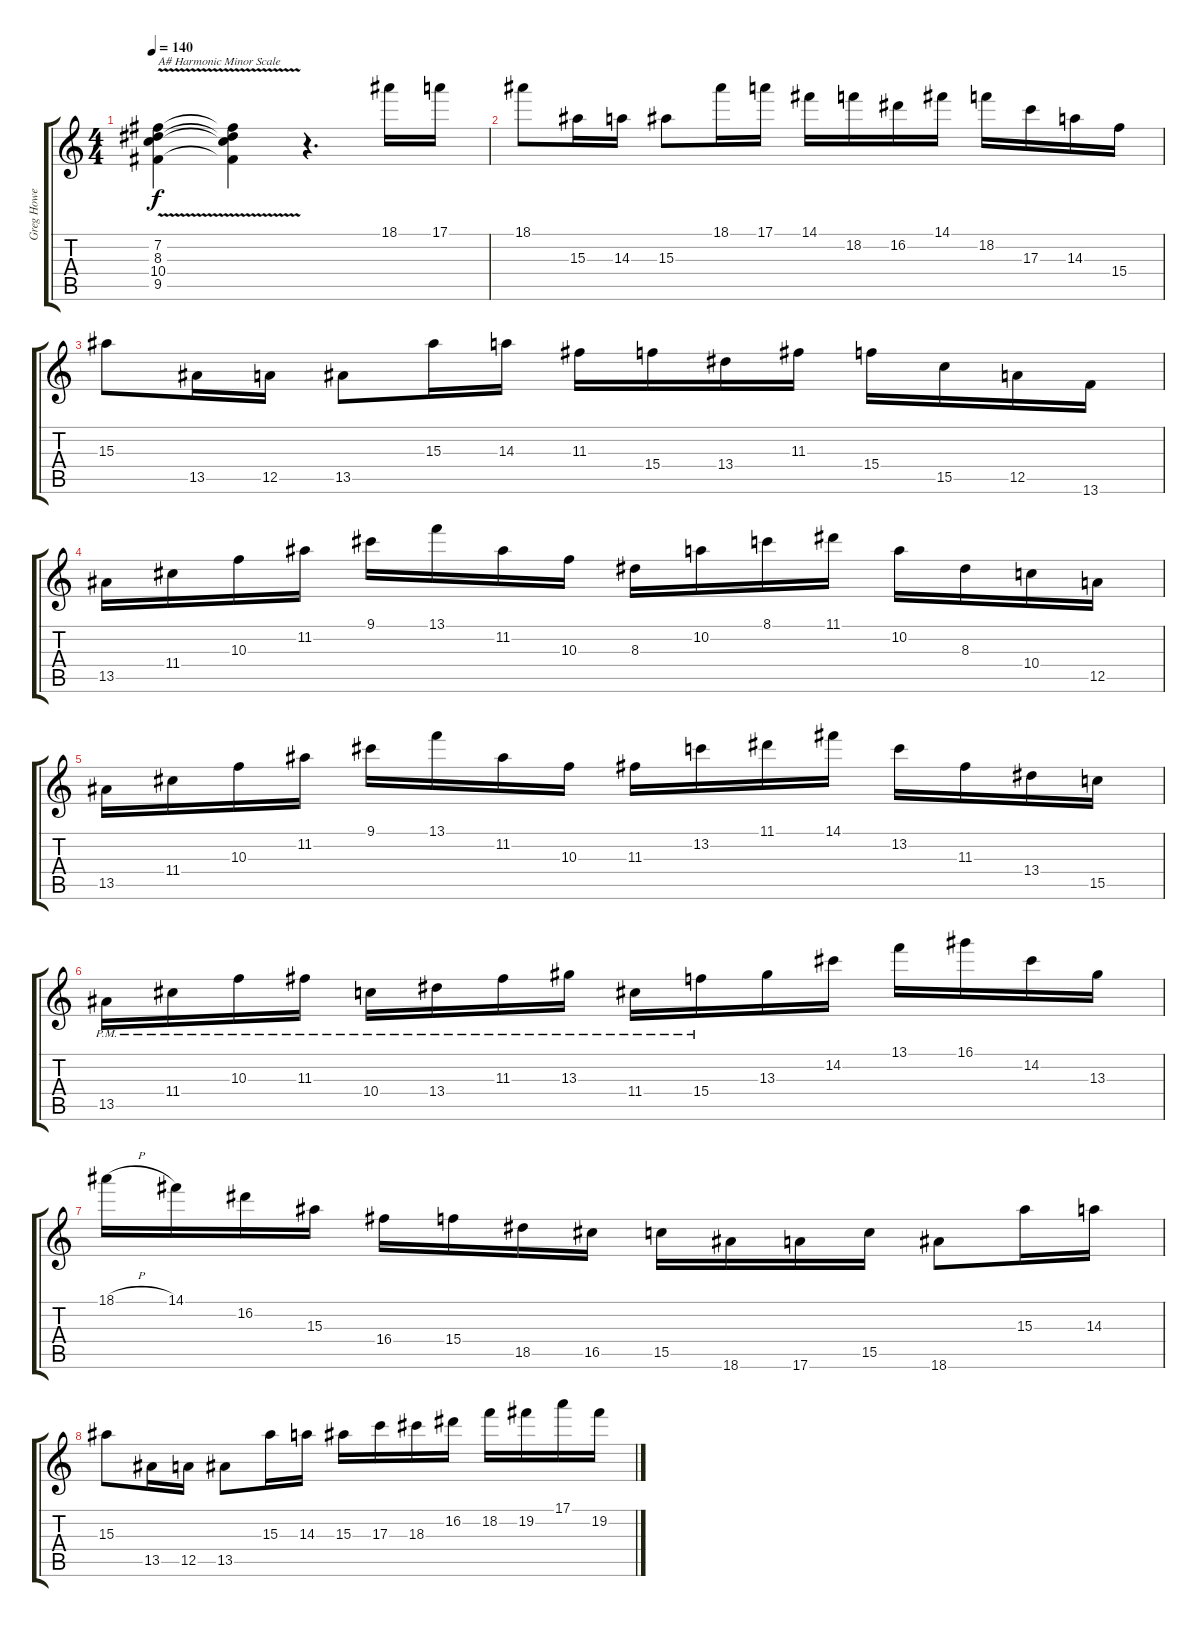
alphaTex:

\track ("Greg Howe" "Greg Howe") {instrument overdrivenguitar}
\staff {score tabs}
\tuning (E4 B3 G3 D3 A2 E2) {hide}
\ts (4 4)
\tempo 140
\clef g2
\ks c
(7.2{v} 8.3{v} 10.4{v} 9.5{v}).4{txt "A# Harmonic Minor Scale" dy f instrument overdrivenguitar} (7.2{t} 8.3{t} 10.4{t} 9.5{t}).4 r.4{d} 18.1.16 17.1.16 |
18.1.8 15.3.16 14.3.16 15.3.8 18.1.16 17.1.16 14.1.16 18.2.16 16.2.16 14.1.16 18.2.16 17.3.16 14.3.16 15.4.16 |
15.3.8 13.5.16 12.5.16 13.5.8 15.3.16 14.3.16 11.3.16 15.4.16 13.4.16 11.3.16 15.4.16 15.5.16 12.5.16 13.6.16 |
13.5.16 11.4.16 10.3.16 11.2.16 9.1.16 13.1.16 11.2.16 10.3.16 8.3.16 10.2.16 8.1.16 11.1.16 10.2.16 8.3.16 10.4.16 12.5.16 |
13.5.16 11.4.16 10.3.16 11.2.16 9.1.16 13.1.16 11.2.16 10.3.16 11.3.16 13.2.16 11.1.16 14.1.16 13.2.16 11.3.16 13.4.16 15.5.16 |
13.5{pm}.16 11.4{pm}.16 10.3{pm}.16 11.3{pm}.16 10.4{pm}.16 13.4{pm}.16 11.3{pm}.16 13.3{pm}.16 11.4{pm}.16 15.4{pm}.16 13.3.16 14.2.16 13.1.16 16.1.16 14.2.16 13.3.16 |
18.1{h}.16 14.1.16 16.2.16 15.3.16 16.4.16 15.4.16 18.5.16 16.5.16 15.5.16 18.6.16 17.6.16 15.5.16 18.6.8 15.3.16 14.3.16 |
15.3.8 13.5.16 12.5.16 13.5.8 15.3.16 14.3.16 15.3.16 17.3.16 18.3.16 16.2.16 18.2.16 19.2.16 17.1.16 19.2.16
